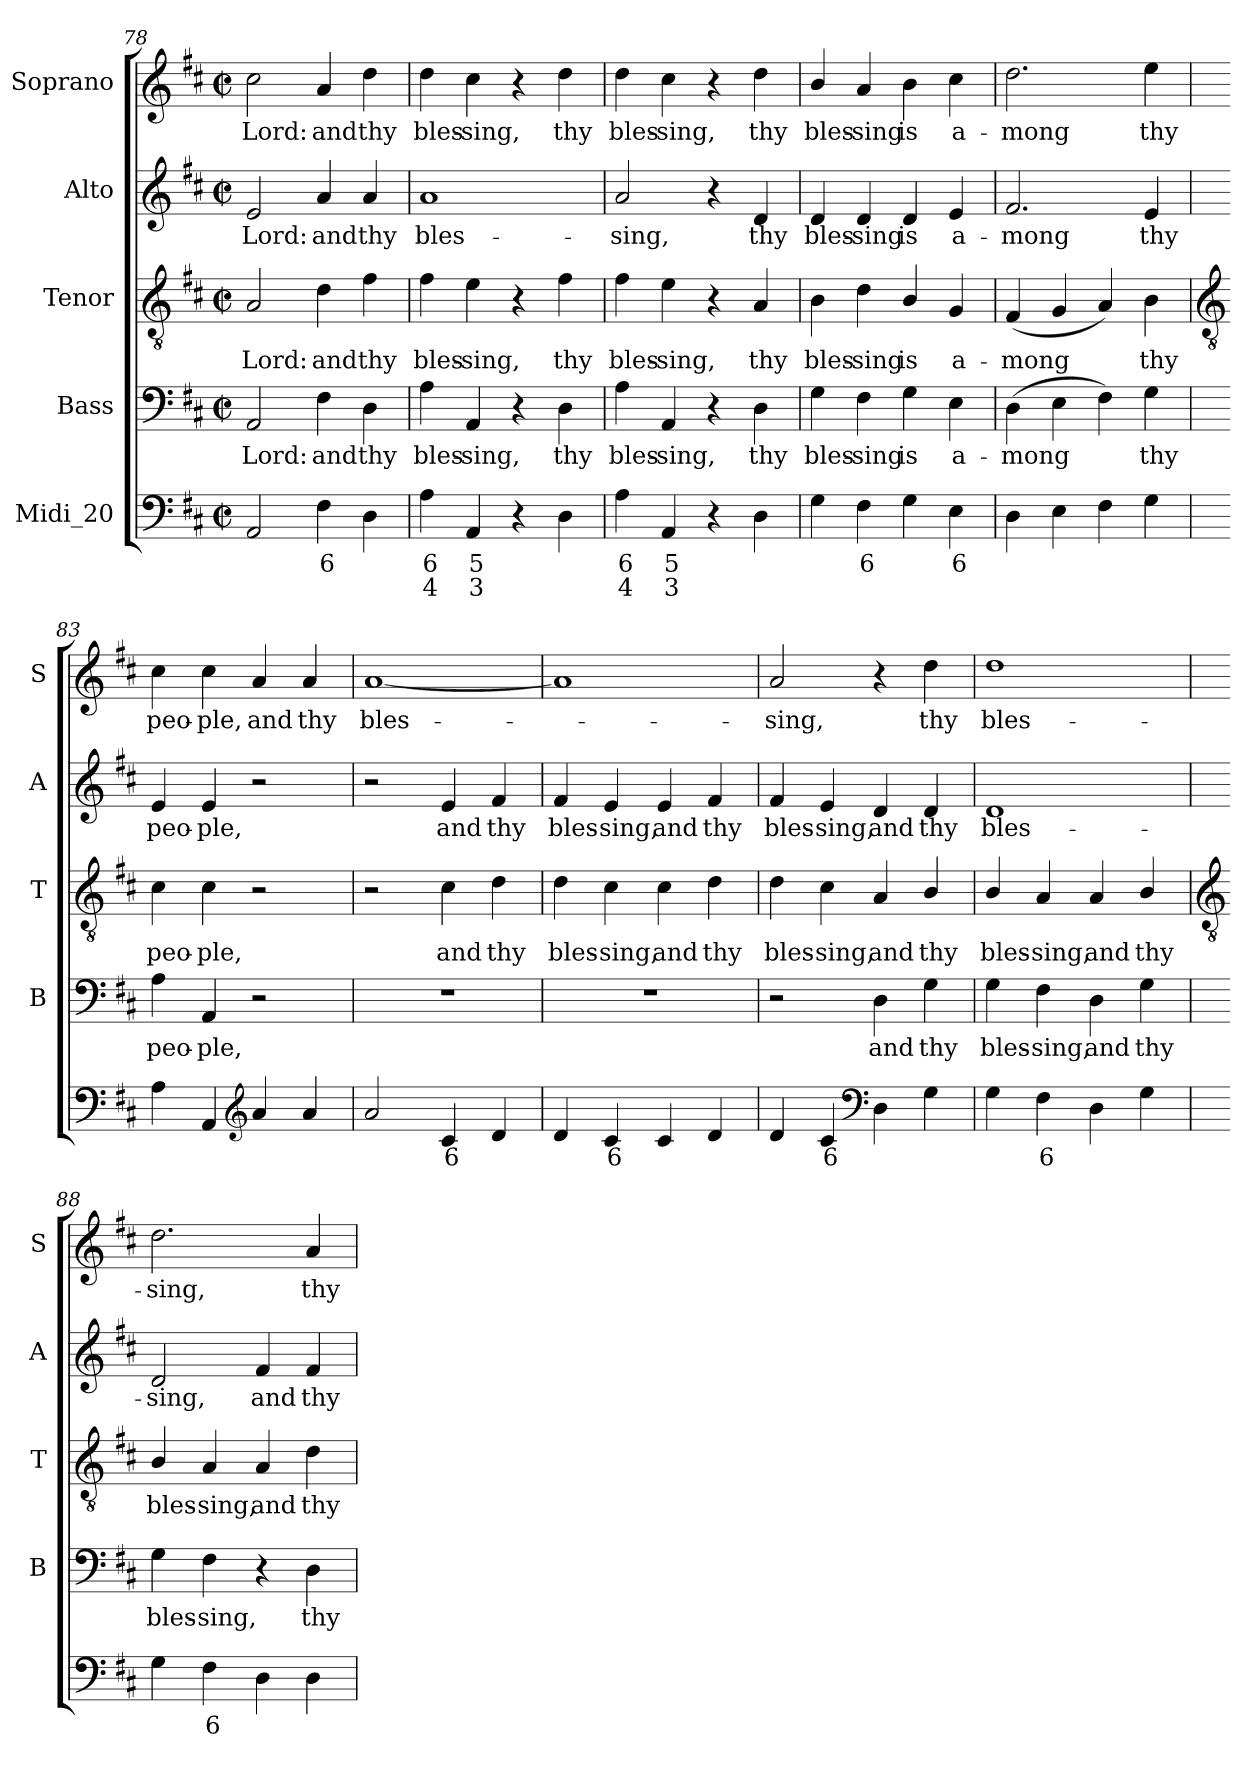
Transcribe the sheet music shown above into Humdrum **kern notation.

**kern	**text	**text	**kern	**text	**kern	**text	**kern	**text	**kern	**text
*part5	*part5	*part5	*part4	*part4	*part3	*part3	*part2	*part2	*part1	*part1
*staff5	*staff5	*staff5	*staff4	*staff4	*staff3	*staff3	*staff2	*staff2	*staff1	*staff1
*I"Midi_20	*	*	*I"Bass	*	*I"Tenor	*	*I"Alto	*	*I"Soprano	*
*	*	*	*I'B	*	*I'T	*	*I'A	*	*I'S	*
!!LO:LB:g=z
*clefF4	*	*	*clefF4	*	*clefGv2	*	*clefG2	*	*clefG2	*
*k[f#c#]	*	*	*k[f#c#]	*	*k[f#c#]	*	*k[f#c#]	*	*k[f#c#]	*
*D:	*	*	*D:	*	*D:	*	*D:	*	*D:	*
*M2/2	*	*	*M2/2	*	*M2/2	*	*M2/2	*	*M2/2	*
*met(c|)	*	*	*met(c|)	*	*met(c|)	*	*met(c|)	*	*met(c|)	*
=78	=78	=78	=78	=78	=78	=78	=78	=78	=78	=78
!	!	!	!	!LO:LY:b	!	!LO:LY:b	!	!LO:LY:b	!	!LO:LY:b
2AA	.	.	2AA	Lord:	2A	Lord:	2e	Lord:	2cc#	Lord:
!	!LO:LY:b	!	!	!LO:LY:b	!	!LO:LY:b	!	!LO:LY:b	!	!LO:LY:b
4F#	6	.	4F#	and	4d	and	4a	and	4a	and
!	!	!	!	!LO:LY:b	!	!LO:LY:b	!	!LO:LY:b	!	!LO:LY:b
4D	.	.	4D	thy	4f#	thy	4a	thy	4dd	thy
=79	=79	=79	=79	=79	=79	=79	=79	=79	=79	=79
!	!LO:LY:b	!LO:LY:b	!	!LO:LY:b	!	!LO:LY:b	!	!LO:LY:b	!	!LO:LY:b
4A	6	4	4A	bles-	4f#	bles-	1a	bles-	4dd	bles-
!	!LO:LY:b	!LO:LY:b	!	!LO:LY:b	!	!LO:LY:b	!	!	!	!LO:LY:b
4AA	5	3	4AA	-sing,	4e	-sing,	.	.	4cc#	-sing,
4r	.	.	4r	.	4r	.	.	.	4r	.
!	!	!	!	!LO:LY:b	!	!LO:LY:b	!	!	!	!LO:LY:b
4D	.	.	4D	thy	4f#	thy	.	.	4dd	thy
=80	=80	=80	=80	=80	=80	=80	=80	=80	=80	=80
!	!LO:LY:b	!LO:LY:b	!	!LO:LY:b	!	!LO:LY:b	!	!LO:LY:b	!	!LO:LY:b
4A	6	4	4A	bles-	4f#	bles-	2a	-sing,	4dd	bles-
!	!LO:LY:b	!LO:LY:b	!	!LO:LY:b	!	!LO:LY:b	!	!	!	!LO:LY:b
4AA	5	3	4AA	-sing,	4e	-sing,	.	.	4cc#	-sing,
4r	.	.	4r	.	4r	.	4r	.	4r	.
!	!	!	!	!LO:LY:b	!	!LO:LY:b	!	!LO:LY:b	!	!LO:LY:b
4D	.	.	4D	thy	4A	thy	4d	thy	4dd	thy
=81	=81	=81	=81	=81	=81	=81	=81	=81	=81	=81
!	!	!	!	!LO:LY:b	!	!LO:LY:b	!	!LO:LY:b	!	!LO:LY:b
4G	.	.	4G	bles-	4B	bles-	4d	bles-	4b/	bles-
!	!LO:LY:b	!	!	!LO:LY:b	!	!LO:LY:b	!	!LO:LY:b	!	!LO:LY:b
4F#	6	.	4F#	-sing	4d	-sing	4d	-sing	4a	-sing
!	!	!	!	!LO:LY:b	!	!LO:LY:b	!	!LO:LY:b	!	!LO:LY:b
4G	.	.	4G	is	4B/	is	4d	is	4b	is
!	!LO:LY:b	!	!	!LO:LY:b	!	!LO:LY:b	!	!LO:LY:b	!	!LO:LY:b
4E	6	.	4E	a-	4G	a-	4e	a-	4cc#	a-
=82	=82	=82	=82	=82	=82	=82	=82	=82	=82	=82
!	!	!	!	!LO:LY:b	!	!LO:LY:b	!	!LO:LY:b	!	!LO:LY:b
4D	.	.	(>4D	-mong	(<4F#	-mong	2.f#	-mong	2.dd	-mong
4E	.	.	4E	.	4G	.	.	.	.	.
4F#	.	.	4F#)	.	4A)	.	.	.	.	.
!	!	!	!	!LO:LY:b	!	!LO:LY:b	!	!LO:LY:b	!	!LO:LY:b
4G	.	.	4G	thy	4B	thy	4e	thy	4ee	thy
!!LO:LB:g=z
=83	=83	=83	=83	=83	=83	=83	=83	=83	=83	=83
*	*	*	*	*	*clefGv2	*	*	*	*	*
!	!	!	!	!LO:LY:b	!	!LO:LY:b	!	!LO:LY:b	!	!LO:LY:b
4A	.	.	4A	peo-	4c#	peo-	4e	peo-	4cc#	peo-
!	!	!	!	!LO:LY:b	!	!LO:LY:b	!	!LO:LY:b	!	!LO:LY:b
4AA	.	.	4AA	-ple,	4c#	-ple,	4e	-ple,	4cc#	-ple,
*clefG2	*	*	*	*	*	*	*	*	*	*
!	!	!	!	!	!	!	!	!	!	!LO:LY:b
4a	.	.	2r	.	2r	.	2r	.	4a	and
!	!	!	!	!	!	!	!	!	!	!LO:LY:b
4a	.	.	.	.	.	.	.	.	4a	thy
=84	=84	=84	=84	=84	=84	=84	=84	=84	=84	=84
!	!	!	!	!	!	!	!	!	!	!LO:LY:b
2a	.	.	1r	.	2r	.	2r	.	[1a	bles-
!	!LO:LY:b	!	!	!	!	!LO:LY:b	!	!LO:LY:b	!	!
4c#	6	.	.	.	4c#	and	4e	and	.	.
!	!	!	!	!	!	!LO:LY:b	!	!LO:LY:b	!	!
4d	.	.	.	.	4d	thy	4f#	thy	.	.
=85	=85	=85	=85	=85	=85	=85	=85	=85	=85	=85
!	!	!	!	!	!	!LO:LY:b	!	!LO:LY:b	!	!
4d	.	.	1r	.	4d	bles-	4f#	bles-	1a]	.
!	!LO:LY:b	!	!	!	!	!LO:LY:b	!	!LO:LY:b	!	!
4c#	6	.	.	.	4c#	-sing,	4e	-sing,	.	.
!	!	!	!	!	!	!LO:LY:b	!	!LO:LY:b	!	!
4c#	.	.	.	.	4c#	and	4e	and	.	.
!	!	!	!	!	!	!LO:LY:b	!	!LO:LY:b	!	!
4d	.	.	.	.	4d	thy	4f#	thy	.	.
=86	=86	=86	=86	=86	=86	=86	=86	=86	=86	=86
!	!	!	!	!	!	!LO:LY:b	!	!LO:LY:b	!	!LO:LY:b
4d	.	.	2r	.	4d	bles-	4f#	bles-	2a	sing,
!	!LO:LY:b	!	!	!	!	!LO:LY:b	!	!LO:LY:b	!	!
4c#	6	.	.	.	4c#	-sing,	4e	-sing,	.	.
*clefF4	*	*	*	*	*	*	*	*	*	*
!	!	!	!	!LO:LY:b	!	!LO:LY:b	!	!LO:LY:b	!	!
4D	.	.	4D	and	4A	and	4d	and	4r	.
!	!	!	!	!LO:LY:b	!	!LO:LY:b	!	!LO:LY:b	!	!LO:LY:b
4G	.	.	4G	thy	4B/	thy	4d	thy	4dd	thy
=87	=87	=87	=87	=87	=87	=87	=87	=87	=87	=87
!	!	!	!	!LO:LY:b	!	!LO:LY:b	!	!LO:LY:b	!	!LO:LY:b
4G	.	.	4G	bles-	4B/	bles-	1d	bles-	1dd	bles-
!	!LO:LY:b	!	!	!LO:LY:b	!	!LO:LY:b	!	!	!	!
4F#	6	.	4F#	-sing,	4A	-sing,	.	.	.	.
!	!	!	!	!LO:LY:b	!	!LO:LY:b	!	!	!	!
4D	.	.	4D	and	4A	and	.	.	.	.
!	!	!	!	!LO:LY:b	!	!LO:LY:b	!	!	!	!
4G	.	.	4G	thy	4B/	thy	.	.	.	.
!!LO:LB:g=z
=88	=88	=88	=88	=88	=88	=88	=88	=88	=88	=88
*	*	*	*	*	*clefGv2	*	*	*	*	*
!	!	!	!	!LO:LY:b	!	!LO:LY:b	!	!LO:LY:b	!	!LO:LY:b
4G	.	.	4G	bles-	4B/	bles-	2d	-sing,	2.dd	-sing,
!	!LO:LY:b	!	!	!LO:LY:b	!	!LO:LY:b	!	!	!	!
4F#	6	.	4F#	-sing,	4A	-sing,	.	.	.	.
!	!	!	!	!	!	!LO:LY:b	!	!LO:LY:b	!	!
4D	.	.	4r	.	4A	and	4f#	and	.	.
!	!	!	!	!LO:LY:b	!	!LO:LY:b	!	!LO:LY:b	!	!LO:LY:b
4D	.	.	4D	thy	4d	thy	4f#	thy	4a	thy
=	=	=	=	=	=	=	=	=	=	=
*-	*-	*-	*-	*-	*-	*-	*-	*-	*-	*-
